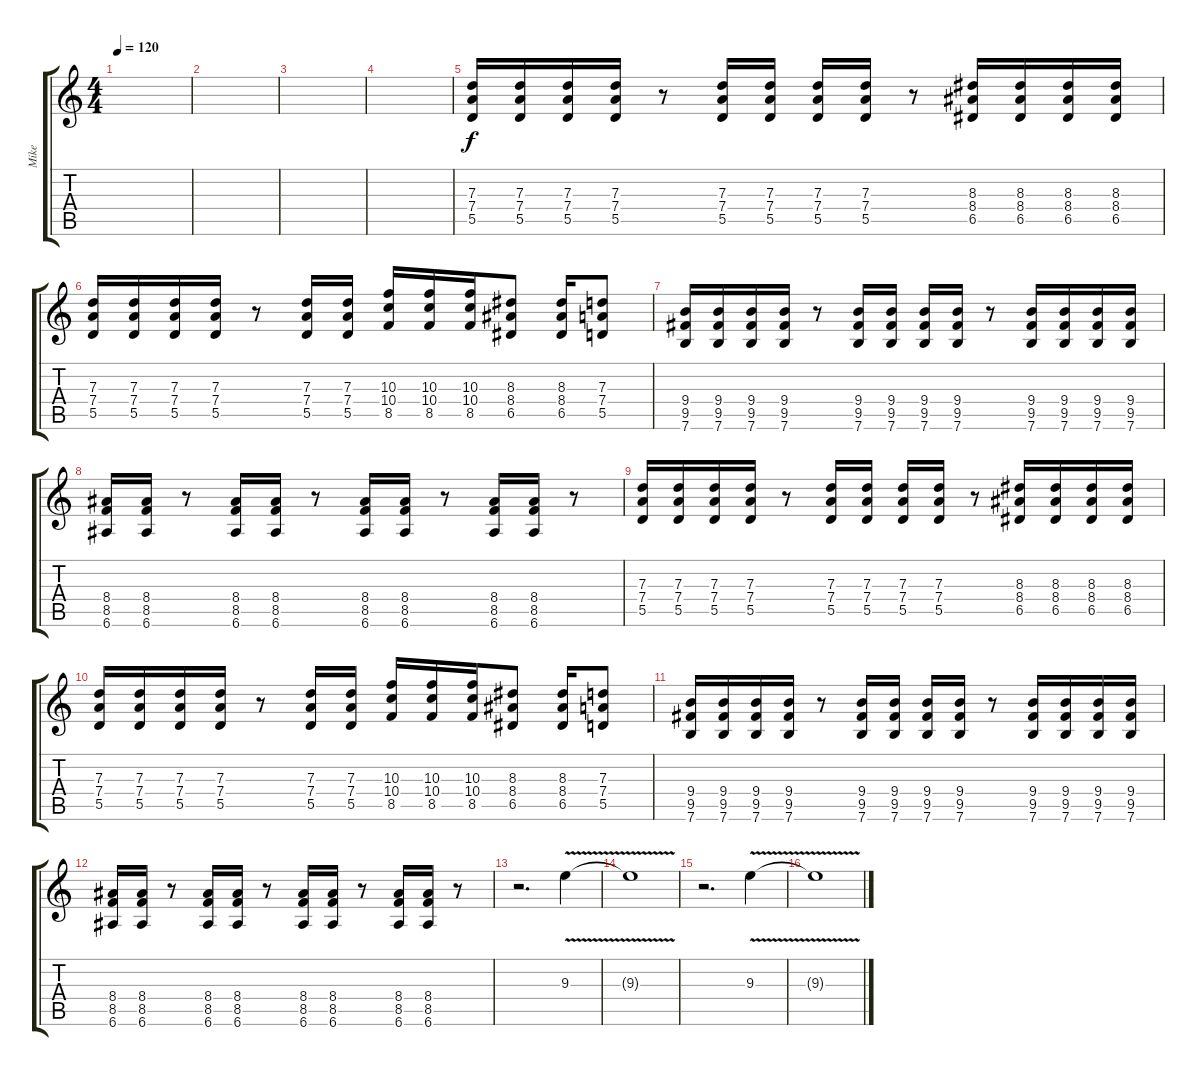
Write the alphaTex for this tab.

\track ("Mike" "Mike") {instrument overdrivenguitar}
\staff {score tabs}
\tuning (E4 B3 G3 D3 A2 E2) {hide}
\ts (4 4)
\tempo 120
\clef g2
\ks c
|
|
|
|
(7.3 7.4 5.5).16 (7.3 7.4 5.5).16 (7.3 7.4 5.5).16 (7.3 7.4 5.5).16 r.8 (7.3 7.4 5.5).16 (7.3 7.4 5.5).16 (7.3 7.4 5.5).16 (7.3 7.4 5.5).16 r.8 (8.3 8.4 6.5).16 (8.3 8.4 6.5).16 (8.3 8.4 6.5).16 (8.3 8.4 6.5).16 |
(7.3 7.4 5.5).16 (7.3 7.4 5.5).16 (7.3 7.4 5.5).16 (7.3 7.4 5.5).16 r.8 (7.3 7.4 5.5).16 (7.3 7.4 5.5).16 (10.3 10.4 8.5).16 (10.3 10.4 8.5).16 (10.3 10.4 8.5).16 (8.3 8.4 6.5).8 (8.3 8.4 6.5).16 (7.3 7.4 5.5).8 |
(9.4 9.5 7.6).16 (9.4 9.5 7.6).16 (9.4 9.5 7.6).16 (9.4 9.5 7.6).16 r.8 (9.4 9.5 7.6).16 (9.4 9.5 7.6).16 (9.4 9.5 7.6).16 (9.4 9.5 7.6).16 r.8 (9.4 9.5 7.6).16 (9.4 9.5 7.6).16 (9.4 9.5 7.6).16 (9.4 9.5 7.6).16 |
(8.4 8.5 6.6).16 (8.4 8.5 6.6).16 r.8 (8.4 8.5 6.6).16 (8.4 8.5 6.6).16 r.8 (8.4 8.5 6.6).16 (8.4 8.5 6.6).16 r.8 (8.4 8.5 6.6).16 (8.4 8.5 6.6).16 r.8 |
(7.3 7.4 5.5).16 (7.3 7.4 5.5).16 (7.3 7.4 5.5).16 (7.3 7.4 5.5).16 r.8 (7.3 7.4 5.5).16 (7.3 7.4 5.5).16 (7.3 7.4 5.5).16 (7.3 7.4 5.5).16 r.8 (8.3 8.4 6.5).16 (8.3 8.4 6.5).16 (8.3 8.4 6.5).16 (8.3 8.4 6.5).16 |
(7.3 7.4 5.5).16 (7.3 7.4 5.5).16 (7.3 7.4 5.5).16 (7.3 7.4 5.5).16 r.8 (7.3 7.4 5.5).16 (7.3 7.4 5.5).16 (10.3 10.4 8.5).16 (10.3 10.4 8.5).16 (10.3 10.4 8.5).16 (8.3 8.4 6.5).8 (8.3 8.4 6.5).16 (7.3 7.4 5.5).8 |
(9.4 9.5 7.6).16 (9.4 9.5 7.6).16 (9.4 9.5 7.6).16 (9.4 9.5 7.6).16 r.8 (9.4 9.5 7.6).16 (9.4 9.5 7.6).16 (9.4 9.5 7.6).16 (9.4 9.5 7.6).16 r.8 (9.4 9.5 7.6).16 (9.4 9.5 7.6).16 (9.4 9.5 7.6).16 (9.4 9.5 7.6).16 |
(8.4 8.5 6.6).16 (8.4 8.5 6.6).16 r.8 (8.4 8.5 6.6).16 (8.4 8.5 6.6).16 r.8 (8.4 8.5 6.6).16 (8.4 8.5 6.6).16 r.8 (8.4 8.5 6.6).16 (8.4 8.5 6.6).16 r.8 |
r.2{d volume 0} 9.3{v}.4 |
9.3{t}.1{volume 16} |
r.2{d volume 0} 9.3{v}.4 |
9.3{t}.1{volume 16}
